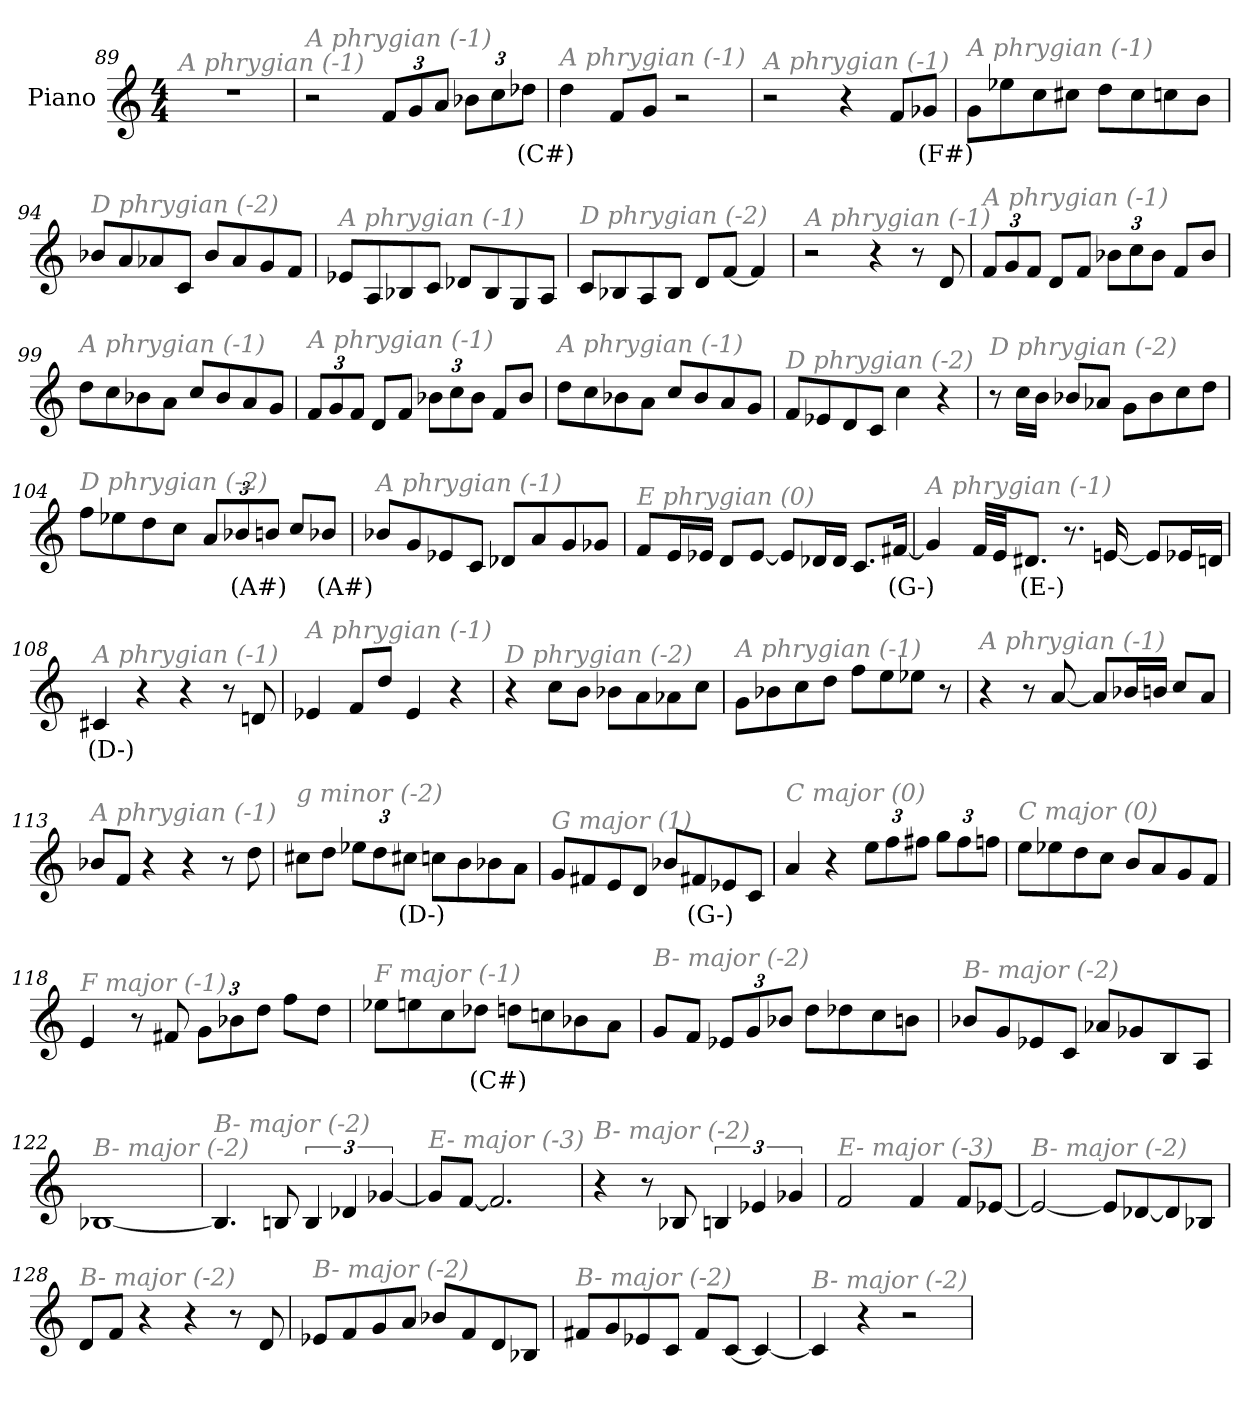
**kern	**text
*part1	*part1
*staff1	*staff1
*I"Piano	*
*I'Pno	*
*clefG2	*
*k[]	*
*M4/4	*
=89	=89
!LO:TX:i:color=#808080:t=A phrygian (-1)	!
1r	.
=90	=90
!LO:TX:i:color=#808080:t=A phrygian (-1)	!
2r	.
*Xbrackettup	*
12f/L	.
12g/	.
12a/J	.
12b-X\L	.
12cc\	.
12dd-Xi\J	(C#)
!!LO:PB:g=z
=91	=91
!LO:TX:i:color=#808080:t=A phrygian (-1)	!
4dd\	.
8f/L	.
8g/J	.
2r	.
=92	=92
!LO:TX:i:color=#808080:t=A phrygian (-1)	!
2r	.
4r	.
8f/L	.
8g-Xi/J	(F#)
=93	=93
!LO:TX:i:color=#808080:t=A phrygian (-1)	!
8g\L	.
8ee-X\	.
8cc\	.
8cc#X\J	.
8dd\L	.
8cc#\	.
8ccn\	.
8b\J	.
=94	=94
!LO:TX:i:color=#808080:t=D phrygian (-2)	!
8b-X/L	.
8a/	.
8a-X/	.
8c/J	.
8b-/L	.
8a-/	.
8g/	.
8f/J	.
=95	=95
!LO:TX:i:color=#808080:t=A phrygian (-1)	!
8e-X/L	.
8A/	.
8B-X/	.
8c/J	.
8d-X/L	.
8B-/	.
8G/	.
8A/J	.
!!LO:LB:g=z
=96	=96
!LO:TX:i:color=#808080:t=D phrygian (-2)	!
8c/L	.
8B-X/	.
8A/	.
8B-/J	.
8d/L	.
[8f/J	.
4f/]	.
=97	=97
!LO:TX:i:color=#808080:t=A phrygian (-1)	!
2r	.
4r	.
8r	.
8d/	.
=98	=98
!LO:TX:i:color=#808080:t=A phrygian (-1)	!
12f/L	.
12g/	.
12f/J	.
8d/L	.
8f/J	.
12b-X\L	.
12cc\	.
12b-\J	.
8f/L	.
8b-/J	.
=99	=99
!LO:TX:i:color=#808080:t=A phrygian (-1)	!
8dd\L	.
8cc\	.
8b-X\	.
8a\J	.
8cc/L	.
8b-/	.
8a/	.
8g/J	.
!!LO:LB:g=z
=100	=100
!LO:TX:i:color=#808080:t=A phrygian (-1)	!
12f/L	.
12g/	.
12f/J	.
8d/L	.
8f/J	.
12b-X\L	.
12cc\	.
12b-\J	.
8f/L	.
8b-/J	.
=101	=101
!LO:TX:i:color=#808080:t=A phrygian (-1)	!
8dd\L	.
8cc\	.
8b-X\	.
8a\J	.
8cc/L	.
8b-/	.
8a/	.
8g/J	.
=102	=102
!LO:TX:i:color=#808080:t=D phrygian (-2)	!
8f/L	.
8e-X/	.
8d/	.
8c/J	.
4cc\	.
4r	.
=103	=103
!LO:TX:i:color=#808080:t=D phrygian (-2)	!
8r	.
16cc\LL	.
16b\JJ	.
8b-X/L	.
8a-X/J	.
8g\L	.
8b-\	.
8cc\	.
8dd\J	.
!!LO:LB:g=z
=104	=104
!LO:TX:i:color=#808080:t=D phrygian (-2)	!
8ff\L	.
8ee-X\	.
8dd\	.
8cc\J	.
12a/L	.
12b-Xi/	(A#)
12b/J	.
8cc/L	.
8b-Xi/J	(A#)
=105	=105
!LO:TX:i:color=#808080:t=A phrygian (-1)	!
8b-X/L	.
8g/	.
8e-X/	.
8c/J	.
8d-X/L	.
8a/	.
8g/	.
8g-X/J	.
=106	=106
!LO:TX:i:color=#808080:t=E phrygian (0)	!
8f/L	.
16e/L	.
16e-X/JJ	.
8d/L	.
[8e-/J	.
8e-/L]	.
16d-X/L	.
16d-/JJ	.
8.c/L	.
[16f#Xi/Jk	(G-)
!!LO:LB:g=z
=107	=107
!LO:TX:i:color=#808080:t=A phrygian (-1)	!
4g-/]	.
32f/LLL	.
32e/JJ	.
8.d#Xj/J	(E-)
8.r	.
[16en/	.
8e/L]	.
16e-X/L	.
16d/JJ	.
=108	=108
!LO:TX:i:color=#808080:t=A phrygian (-1)	!
4c#Xi/	(D-)
4r	.
4r	.
8r	.
8dn/	.
=109	=109
!LO:TX:i:color=#808080:t=A phrygian (-1)	!
4e-X/	.
8f/L	.
8dd/J	.
4e-/	.
4r	.
=110	=110
!LO:TX:i:color=#808080:t=D phrygian (-2)	!
4r	.
8cc\L	.
8b\J	.
8b-X\L	.
8a\	.
8a-X\	.
8cc\J	.
!!LO:LB:g=z
=111	=111
!LO:TX:i:color=#808080:t=A phrygian (-1)	!
8g\L	.
8b-X\	.
8cc\	.
8dd\J	.
8ff\L	.
8ee\	.
8ee-X\J	.
8r	.
=112	=112
!LO:TX:i:color=#808080:t=A phrygian (-1)	!
4r	.
8r	.
[8a/	.
8a/L]	.
16b-X/L	.
16bn/JJ	.
8cc/L	.
8a/J	.
=113	=113
!LO:TX:i:color=#808080:t=A phrygian (-1)	!
8b-X/L	.
8f/J	.
4r	.
4r	.
8r	.
8dd\	.
=114	=114
!LO:TX:i:color=#808080:t=g minor (-2)	!
8cc#X\L	.
8dd\J	.
12ee-X\L	.
12dd\	.
12cc#Xi\J	(D-)
8ccn\L	.
8b\	.
8b-X\	.
8a\J	.
!!LO:LB:g=z
=115	=115
!LO:TX:i:color=#808080:t=G major (1)	!
8g/L	.
8f#X/	.
8e/	.
8d/J	.
8b-X/L	.
8f#Xi/	(G-)
8e-X/	.
8c/J	.
=116	=116
!LO:TX:i:color=#808080:t=C major (0)	!
4a/	.
4r	.
12ee\L	.
12ff\	.
12ff#X\J	.
12gg\L	.
12ff#\	.
12ffn\J	.
=117	=117
!LO:TX:i:color=#808080:t=C major (0)	!
8ee\L	.
8ee-X\	.
8dd\	.
8cc\J	.
8b/L	.
8a/	.
8g/	.
8f/J	.
=118	=118
!LO:TX:i:color=#808080:t=F major (-1)	!
4e/	.
8r	.
8f#X/	.
12g\L	.
12b-X\	.
12dd\J	.
8ff\L	.
8dd\J	.
!!LO:LB:g=z
=119	=119
!LO:TX:i:color=#808080:t=F major (-1)	!
8ee-X\L	.
8een\	.
8cc\	.
8dd-Xi\J	(C#)
8dd\L	.
8ccn\	.
8b-X\	.
8a\J	.
=120	=120
!LO:TX:i:color=#808080:t=B- major (-2)	!
8g/L	.
8f/J	.
12e-X/L	.
12g/	.
12b-X/J	.
8dd\L	.
8dd-X\	.
8cc\	.
8bn\J	.
=121	=121
!LO:TX:i:color=#808080:t=B- major (-2)	!
8b-X/L	.
8g/	.
8e-X/	.
8c/J	.
8a-X/L	.
8g-X/	.
8B/	.
8A/J	.
=122	=122
!LO:TX:i:color=#808080:t=B- major (-2)	!
[1B-X	.
=123	=123
!LO:TX:i:color=#808080:t=B- major (-2)	!
4.B-/]	.
8Bn/	.
*brackettup	*
6B/	.
6d-X/	.
[6g-X/	.
!!LO:LB:g=z
=124	=124
!LO:TX:i:color=#808080:t=E- major (-3)	!
8g-/L]	.
[8f/J	.
2.f/]	.
=125	=125
!LO:TX:i:color=#808080:t=B- major (-2)	!
4r	.
8r	.
8B-X/	.
6Bn/	.
6e-X/	.
6g-X/	.
=126	=126
!LO:TX:i:color=#808080:t=E- major (-3)	!
2f/	.
4f/	.
8f/L	.
[8e-X/J	.
=127	=127
!LO:TX:i:color=#808080:t=B- major (-2)	!
2e-/_	.
8e-/L]	.
[8d-X/	.
8d-/]	.
8B-X/J	.
=128	=128
!LO:TX:i:color=#808080:t=B- major (-2)	!
8d/L	.
8f/J	.
4r	.
4r	.
8r	.
8d/	.
!!LO:LB:g=z
=129	=129
!LO:TX:i:color=#808080:t=B- major (-2)	!
8e-X/L	.
8f/	.
8g/	.
8a/J	.
8b-X/L	.
8f/	.
8d/	.
8B-X/J	.
!!LO:LB:g=z
=130	=130
!LO:TX:i:color=#808080:t=B- major (-2)	!
8f#X/L	.
8g/	.
8e-X/	.
8c/J	.
8f#/L	.
[8c/J	.
4c/_	.
=131	=131
!LO:TX:i:color=#808080:t=B- major (-2)	!
4c/]	.
4r	.
2r	.
=	=
*-	*-
